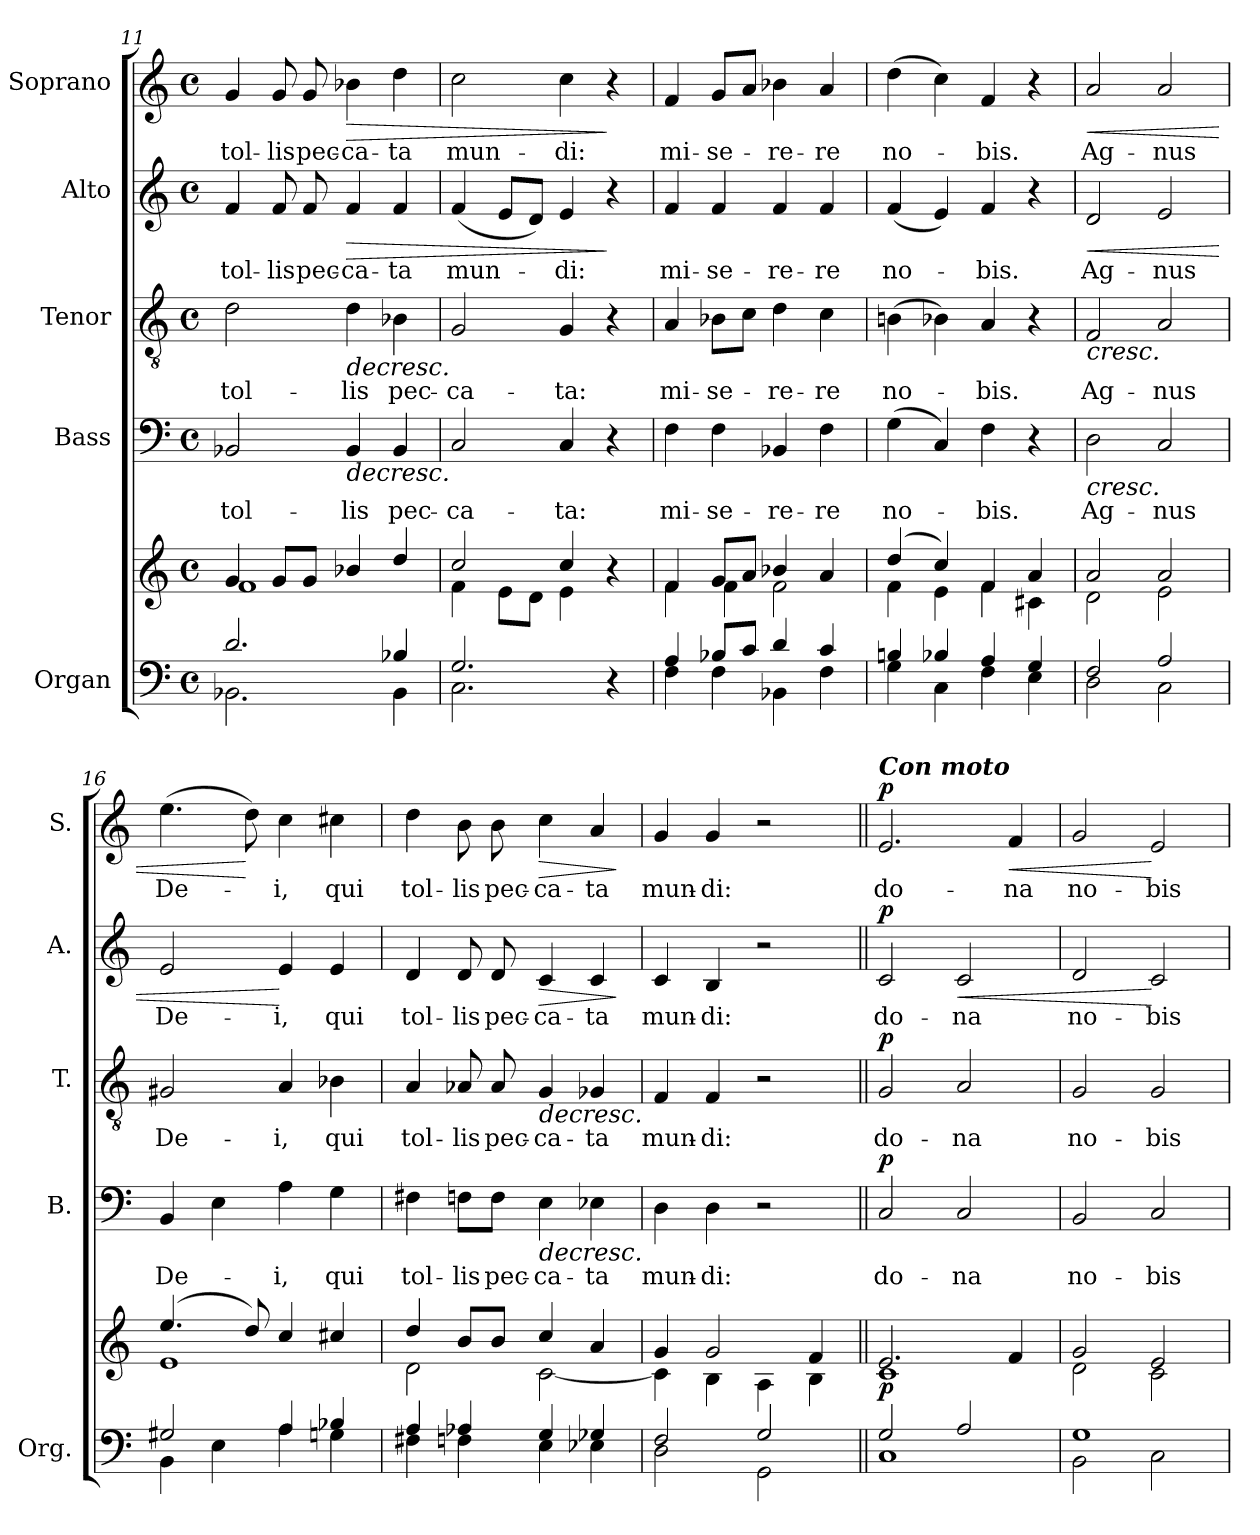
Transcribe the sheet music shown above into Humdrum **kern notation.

**kern	**kern	**dynam	**kern	**text	**dynam	**kern	**text	**dynam	**kern	**text	**dynam	**kern	**text	**dynam
*part5	*part5	*part5	*part4	*part4	*part4	*part3	*part3	*part3	*part2	*part2	*part2	*part1	*part1	*part1
*staff6	*staff5	*staff5/6	*staff4	*staff4	*staff4	*staff3	*staff3	*staff3	*staff2	*staff2	*staff2	*staff1	*staff1	*staff1
*I"Organ	*	*	*I"Bass	*	*	*I"Tenor	*	*	*I"Alto	*	*	*I"Soprano	*	*
*I'Org.	*	*	*I'B.	*	*	*I'T.	*	*	*I'A.	*	*	*I'S.	*	*
*clefF4	*clefG2	*	*clefF4	*	*	*clefGv2	*	*	*clefG2	*	*	*clefG2	*	*
*k[]	*k[]	*	*k[]	*	*	*k[]	*	*	*k[]	*	*	*k[]	*	*
*M4/4	*M4/4	*	*M4/4	*	*	*M4/4	*	*	*M4/4	*	*	*M4/4	*	*
*met(c)	*met(c)	*	*met(c)	*	*	*met(c)	*	*	*met(c)	*	*	*met(c)	*	*
=11	=11	=11	=11	=11	=11	=11	=11	=11	=11	=11	=11	=11	=11	=11
*^	*^	*	*	*	*	*	*	*	*	*	*	*	*	*
!	!	!	!	!	!	!LO:LY:b	!	!	!LO:LY:b	!	!	!LO:LY:b	!	!	!LO:LY:b	!
2.d/	2.BB-X\	4g/	1f	.	2BB-X/	tol-	.	2d\	tol-	.	4f/	tol-	.	4g/	tol-	.
!	!	!	!	!	!	!	!	!	!	!	!	!LO:LY:b	!	!	!LO:LY:b	!
.	.	8g/L	.	.	.	.	.	.	.	.	8f/	-lis	.	8g/	-lis	.
!	!	!	!	!	!	!	!	!	!	!	!	!LO:LY:b	!	!	!LO:LY:b	!
.	.	8g/J	.	.	.	.	.	.	.	.	8f/	pec-	.	8g/	pec-	.
!	!	!	!	!	!	!LO:LY:b	!LO:HP:b	!	!LO:LY:b	!LO:HP:b	!	!LO:LY:b	!LO:HP:b	!	!LO:LY:b	!LO:HP:b
.	.	4b-X/	.	.	4BB-/	-lis	>	4d\	-lis	>	4f/	-ca-	>	4b-X\	-ca-	>
!	!	!	!	!	!	!LO:LY:b	!	!	!LO:LY:b	!	!	!LO:LY:b	!	!	!LO:LY:b	!
4B-X/	4BB-\	4dd/	.	.	4BB-/	pec-	.	4B-X\	pec-	.	4f/	-ta	.	4dd\	-ta	.
=12	=12	=12	=12	=12	=12	=12	=12	=12	=12	=12	=12	=12	=12	=12	=12	=12
!	!	!	!	!	!	!LO:LY:b	!	!	!LO:LY:b	!	!	!LO:LY:b	!	!	!LO:LY:b	!
2.G/	2.C\	2cc/	4f\	.	2C/	-ca-	.	2G/	-ca-	.	(<4f/	mun-	.	2cc\	mun-	.
.	.	.	8e\L	.	.	.	.	.	.	.	8e/L	.	.	.	.	.
.	.	.	8d\J	.	.	.	.	.	.	.	8d/J)	.	.	.	.	.
!	!	!	!	!	!	!LO:LY:b	!	!	!LO:LY:b	!	!	!LO:LY:b	!	!	!LO:LY:b	!
.	.	4cc/	4e\	.	4C/	-ta:	.	4G/	-ta:	.	4e/	-di:	.	4cc\	-di:	.
4r	4ryy	4r	4ryy	.	4r	.	.	4r	.	.	4r	.	]	4r	.	]
=13	=13	=13	=13	=13	=13	=13	=13	=13	=13	=13	=13	=13	=13	=13	=13	=13
!	!	!	!	!	!	!LO:LY:b	!	!	!LO:LY:b	!	!	!LO:LY:b	!	!	!LO:LY:b	!
4A/	4F\	4f/	4f\	.	4F\	mi-	.	4A/	mi-	.	4f/	mi-	.	4f/	mi-	.
!	!	!	!	!	!	!LO:LY:b	!	!	!LO:LY:b	!	!	!LO:LY:b	!	!	!LO:LY:b	!
8B-X/L	4F\	8g/L	4f\	.	4F\	-se-	.	8B-X\L	-se-	.	4f/	-se-	.	8g/L	-se-	.
8c/J	.	8a/J	.	.	.	.	.	8c\J	.	.	.	.	.	8a/J	.	.
!	!	!	!	!	!	!LO:LY:b	!	!	!LO:LY:b	!	!	!LO:LY:b	!	!	!LO:LY:b	!
4d/	4BB-X\	4b-X/	2f\	.	4BB-X/	-re-	.	4d\	-re-	.	4f/	-re-	.	4b-X\	-re-	.
!	!	!	!	!	!	!LO:LY:b	!	!	!LO:LY:b	!	!	!LO:LY:b	!	!	!LO:LY:b	!
4c/	4F\	4a/	.	.	4F\	-re	.	4c\	-re	.	4f/	-re	.	4a/	-re	.
!!LO:LB:g=z
=14	=14	=14	=14	=14	=14	=14	=14	=14	=14	=14	=14	=14	=14	=14	=14	=14
!	!	!	!	!	!	!LO:LY:b	!	!	!LO:LY:b	!	!	!LO:LY:b	!	!	!LO:LY:b	!
4Bn/	4G\	(>4dd/	4f\	.	(>4G\	no-	.	(>4Bn\	no-	.	(<4f/	no-	.	(>4dd\	no-	.
4B-X/	4C\	4cc/)	4e\	.	4C/)	.	.	4B-X\)	.	.	4e/)	.	.	4cc\)	.	.
!	!	!	!	!	!	!LO:LY:b	!	!	!LO:LY:b	!	!	!LO:LY:b	!	!	!LO:LY:b	!
4A/	4F\	4f/	4f\	.	4F\	-bis.	.	4A/	-bis.	.	4f/	-bis.	.	4f/	-bis.	.
4G/	4E\	4a/	4c#X\	.	4r	.	.	4r	.	.	4r	.	.	4r	.	.
=15	=15	=15	=15	=15	=15	=15	=15	=15	=15	=15	=15	=15	=15	=15	=15	=15
!	!	!	!	!	!	!LO:LY:b	!LO:HP:b	!	!LO:LY:b	!LO:HP:b	!	!LO:LY:b	!LO:HP:b	!	!LO:LY:b	!LO:HP:b
2F/	2D\	2a/	2d\	.	2D\	Ag-	<	2F/	Ag-	<	2d/	Ag-	<	2a/	Ag-	<
!	!	!	!	!	!	!LO:LY:b	!	!	!LO:LY:b	!	!	!LO:LY:b	!	!	!LO:LY:b	!
2A/	2C\	2a/	2e\	.	2C/	-nus	.	2A/	-nus	.	2e/	-nus	.	2a/	-nus	.
=16	=16	=16	=16	=16	=16	=16	=16	=16	=16	=16	=16	=16	=16	=16	=16	=16
!	!	!	!	!	!	!LO:LY:b	!	!	!LO:LY:b	!	!	!LO:LY:b	!	!	!LO:LY:b	!
2G#X/	4BB\	(>4.ee/	1e	.	4BB/	De-	.	2G#X/	De-	.	2e/	De-	.	(>4.ee\	De-	.
.	4E\	.	.	.	4E\	.	.	.	.	.	.	.	.	.	.	.
.	.	8dd/)	.	.	.	.	.	.	.	.	.	.	.	8dd\)	.	[
!	!	!	!	!	!	!LO:LY:b	!	!	!LO:LY:b	!	!	!LO:LY:b	!	!	!LO:LY:b	!
4A/	4A\	4cc/	.	.	4A\	-i,	.	4A/	-i,	]	4e/	-i,	[	4cc\	-i,	.
!	!	!	!	!	!	!LO:LY:b	!	!	!LO:LY:b	!	!	!LO:LY:b	!	!	!LO:LY:b	!
4B-X/	4Gn\	4cc#X/	.	.	4G\	qui	]	4B-X\	qui	.	4e/	qui	.	4cc#X\	qui	.
=17	=17	=17	=17	=17	=17	=17	=17	=17	=17	=17	=17	=17	=17	=17	=17	=17
!	!	!	!	!	!	!LO:LY:b	!	!	!LO:LY:b	!	!	!LO:LY:b	!	!	!LO:LY:b	!
4A/	4F#X\	4dd/	2d\	.	4F#X\	tol-	.	4A/	tol-	.	4d/	tol-	.	4dd\	tol-	.
!	!	!	!	!	!	!LO:LY:b	!	!	!LO:LY:b	!	!	!LO:LY:b	!	!	!LO:LY:b	!
4A-X/	4Fn\	8b/L	.	.	8Fn\L	-lis	.	8A-X/	-lis	.	8d/	-lis	.	8b\	-lis	.
!	!	!	!	!	!	!LO:LY:b	!	!	!LO:LY:b	!	!	!LO:LY:b	!	!	!LO:LY:b	!
.	.	8b/J	.	.	8F\J	pec-	.	8A-/	pec-	.	8d/	pec-	.	8b\	pec-	.
!	!	!	!	!	!	!LO:LY:b	!LO:HP:b	!	!LO:LY:b	!LO:HP:b	!	!LO:LY:b	!LO:HP:b	!	!LO:LY:b	!LO:HP:b
4G/	4E\	4cc/	[2c\	.	4E\	-ca-	>	4G/	-ca-	>	4c/	-ca-	>	4cc\	-ca-	>
!	!	!	!	!	!	!LO:LY:b	!	!	!LO:LY:b	!	!	!LO:LY:b	!	!	!LO:LY:b	!
4G-X/	4E-X\	4a/	.	.	4E-X\	-ta	.	4G-X/	-ta	.	4c/	-ta	.	4a/	-ta	.
*v	*v	*	*	*	*	*	*	*	*	*	*	*	*	*	*	*
*	*v	*v	*	*	*	*	*	*	*	*	*	*	*	*	*
.	.	.	.	.	[	.	.	[	.	.	]	.	.	]
=18	=18	=18	=18	=18	=18	=18	=18	=18	=18	=18	=18	=18	=18	=18
*^	*^	*	*	*	*	*	*	*	*	*	*	*	*	*
!	!	!	!	!	!	!LO:LY:b	!	!	!LO:LY:b	!	!	!LO:LY:b	!	!	!LO:LY:b	!
2F/	2D\	4g/	4c\]	.	4D\	mun-	.	4F/	mun-	.	4c/	mun-	.	4g/	mun-	.
!	!	!	!	!	!	!LO:LY:b	!	!	!LO:LY:b	!	!	!LO:LY:b	!	!	!LO:LY:b	!
.	.	2g/	4B\	.	4D\	-di:	.	4F/	-di:	.	4B/	-di:	.	4g/	-di:	.
2G/	2GG\	.	4A\	.	2r	.	.	2r	.	.	2r	.	.	2r	.	.
.	.	4f/	4B\	.	.	.	.	.	.	.	.	.	.	.	.	.
=19||	=19||	=19||	=19||	=19||	=19||	=19||	=19||	=19||	=19||	=19||	=19||	=19||	=19||	=19||	=19||	=19||
!	!	!	!	!	!	!	!	!	!	!	!	!	!	!LO:TX:a:Bi:t=Con moto	!	!
!	!	!	!	!LO:DY:b	!	!LO:LY:b	!LO:DY:a	!	!LO:LY:b	!LO:DY:a	!	!LO:LY:b	!LO:DY:a	!	!LO:LY:b	!LO:DY:a
2G/	1C	2.e/	1c	p	2C/	do-	p	2G/	do-	p	2c/	do-	p	2.e/	do-	p
!	!	!	!	!	!	!LO:LY:b	!	!	!LO:LY:b	!	!	!LO:LY:b	!LO:HP:b	!	!	!
2A/	.	.	.	.	2C/	-na	.	2A/	-na	.	2c/	-na	<	.	.	.
!	!	!	!	!	!	!	!	!	!	!	!	!	!	!	!LO:LY:b	!LO:HP:b
.	.	4f/	.	.	.	.	.	.	.	.	.	.	.	4f/	-na	<
=20	=20	=20	=20	=20	=20	=20	=20	=20	=20	=20	=20	=20	=20	=20	=20	=20
!	!	!	!	!	!	!LO:LY:b	!	!	!LO:LY:b	!	!	!LO:LY:b	!	!	!LO:LY:b	!
1G	2BB\	2g/	2d\	.	2BB/	no-	.	2G/	no-	.	2d/	no-	.	2g/	no-	.
!	!	!	!	!	!	!LO:LY:b	!	!	!LO:LY:b	!	!	!LO:LY:b	!	!	!LO:LY:b	!
.	2C\	2e/	2c\	.	2C/	-bis	]	2G/	-bis	]	2c/	-bis	[	2e/	-bis	[
*v	*v	*	*	*	*	*	*	*	*	*	*	*	*	*	*	*
*	*v	*v	*	*	*	*	*	*	*	*	*	*	*	*	*
=	=	=	=	=	=	=	=	=	=	=	=	=	=	=
*-	*-	*-	*-	*-	*-	*-	*-	*-	*-	*-	*-	*-	*-	*-
